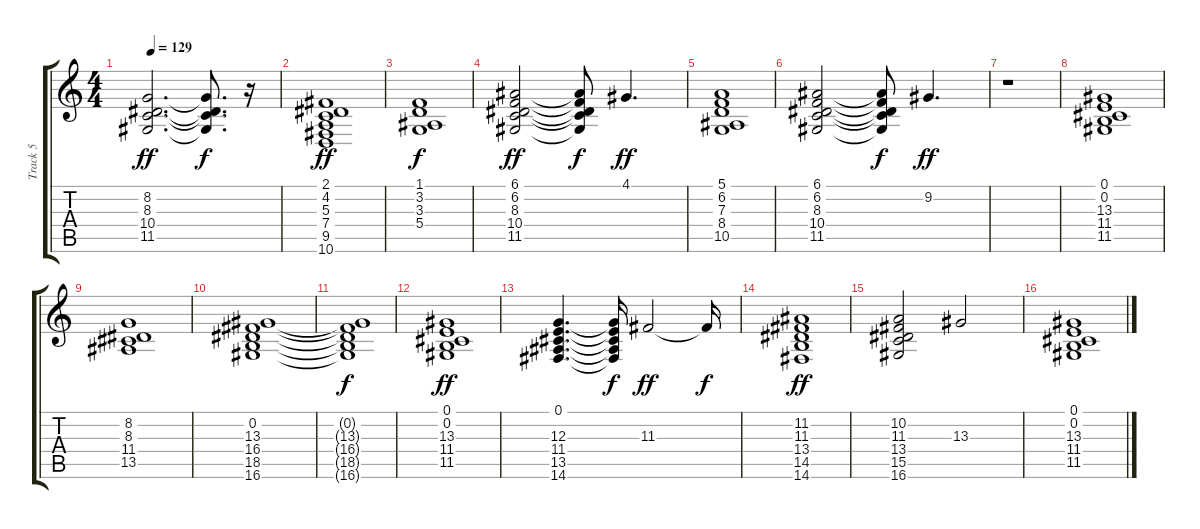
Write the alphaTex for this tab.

\track ("Track 5" "Track 5") {instrument stringensemble1}
\staff {score tabs}
\tuning (E4 B3 G3 D3 A2 E2) {hide}
\ts (4 4)
\tempo 129
\clef g2
\ks c
(8.2 8.3 10.4 11.5).2{d dy ff} (8.2{t} 8.3{t} 10.4{t} 11.5{t}).8{d dy f} r.16 |
(2.1 4.2 5.3 7.4 9.5 10.6).1{dy ff} |
(1.1 3.2 3.3 5.4).1{dy f} |
(6.1 6.2 8.3 10.4 11.5).2{dy ff} (6.1{t} 6.2{t} 8.3{t} 10.4{t} 11.5{t}).8{dy f} 4.1.4{d dy ff} |
(5.1 6.2 7.3 8.4 10.5).1 |
(6.1 6.2 8.3 10.4 11.5).2 (6.1{t} 6.2{t} 8.3{t} 10.4{t} 11.5{t}).8{dy f} 9.2.4{d dy ff} |
r.1 |
(0.1 0.2 13.3 11.4 11.5).1 |
(8.2 8.3 11.4 13.5).1 |
(0.2 13.3 16.4 18.5 16.6).1 |
(0.2{t} 13.3{t} 16.4{t} 18.5{t} 16.6{t}).1{dy f} |
(0.1 0.2 13.3 11.4 11.5).1{dy ff} |
(0.1 12.3 11.4 13.5 14.6).4{d} (0.1{t} 12.3{t} 11.4{t} 13.5{t} 14.6{t}).16{dy f} 11.3.2{dy ff} 11.3{t}.16{dy f} |
(11.2 11.3 13.4 14.5 14.6).1{dy ff} |
(10.2 11.3 13.4 15.5 16.6).2 13.3.2 |
(0.1 0.2 13.3 11.4 11.5).1
